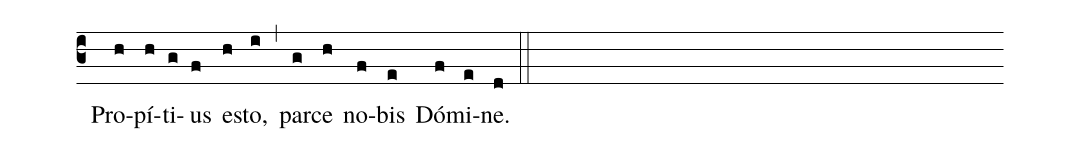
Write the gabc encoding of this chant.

%%
(c3) () Pro(h)pí(h)ti(g)us(f) e(h)sto,(i) (,)  par(g)ce(h) no(f)bis(e) Dó(f)mi(e)ne.(d) (::)
